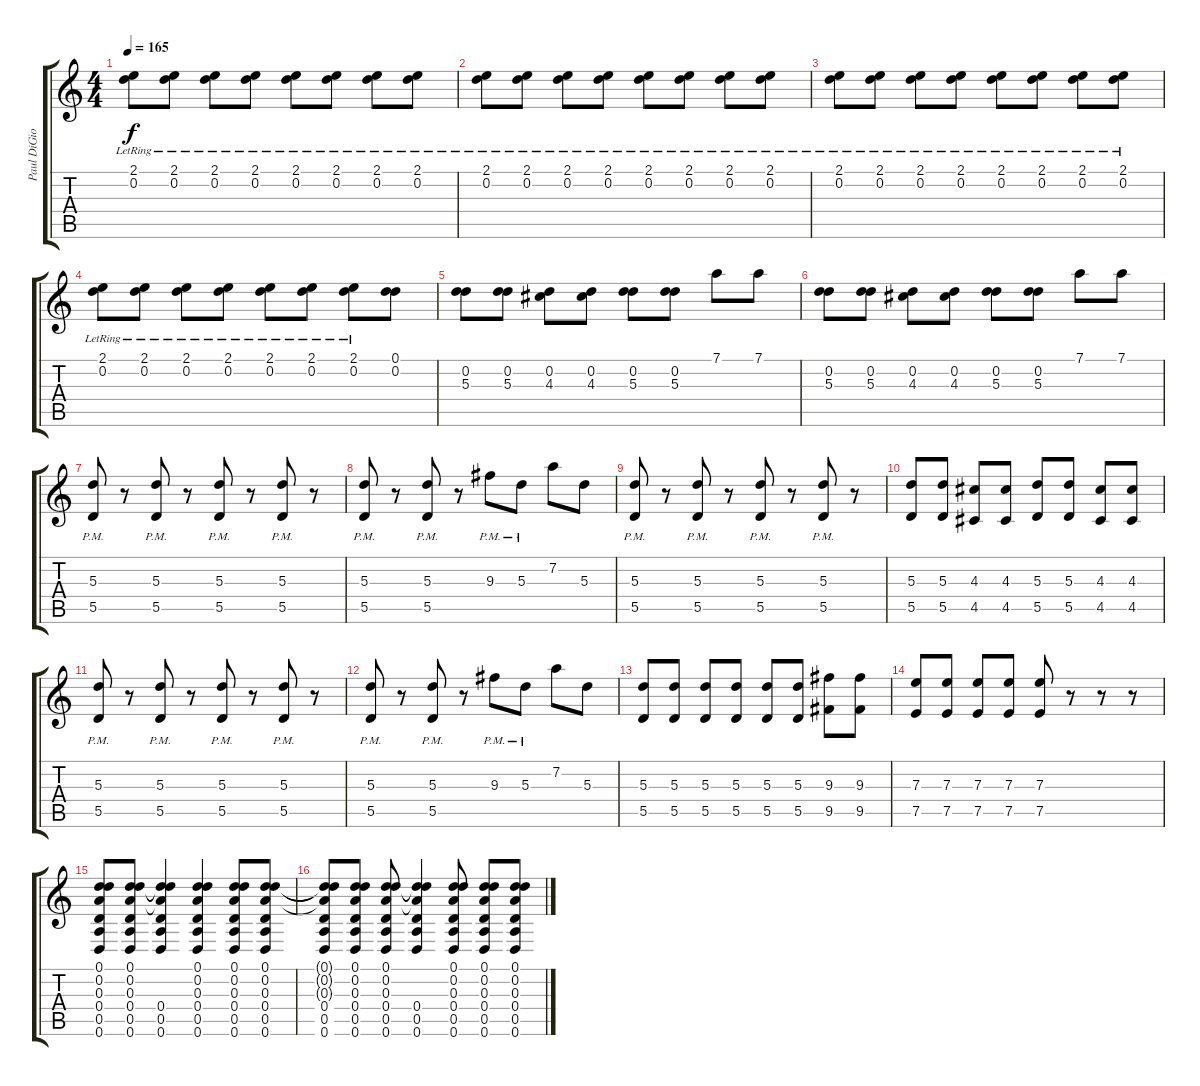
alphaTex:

\track ("Paul DiGiovanni (Lead Guitar)" "Paul DiGio") {instrument distortionguitar}
\staff {score tabs}
\tuning (D4 D4 A3 D3 A2 D2) {hide}
\ts (4 4)
\tempo 165
\clef g2
\ks c
(2.1{lr} 0.2).8{dy f} (2.1{lr} 0.2).8 (2.1{lr} 0.2).8 (2.1{lr} 0.2).8 (2.1{lr} 0.2).8 (2.1{lr} 0.2).8 (2.1{lr} 0.2).8 (2.1{lr} 0.2).8 |
(2.1{lr} 0.2{lr}).8 (2.1{lr} 0.2{lr}).8 (2.1{lr} 0.2{lr}).8 (2.1{lr} 0.2{lr}).8 (2.1{lr} 0.2{lr}).8 (2.1{lr} 0.2{lr}).8 (2.1{lr} 0.2{lr}).8 (2.1{lr} 0.2{lr}).8 |
(2.1{lr} 0.2).8 (2.1{lr} 0.2).8 (2.1{lr} 0.2).8 (2.1{lr} 0.2).8 (2.1{lr} 0.2).8 (2.1{lr} 0.2).8 (2.1{lr} 0.2).8 (2.1{lr} 0.2).8 |
(2.1{lr} 0.2{lr}).8 (2.1{lr} 0.2{lr}).8 (2.1{lr} 0.2{lr}).8 (2.1{lr} 0.2{lr}).8 (2.1{lr} 0.2{lr}).8 (2.1{lr} 0.2{lr}).8 (2.1{lr} 0.2{lr}).8 (0.1 0.2).8 |
(0.2 5.3).8 (0.2 5.3).8 (0.2 4.3).8 (0.2 4.3).8 (0.2 5.3).8 (0.2 5.3).8 7.1.8 7.1.8 |
(0.2 5.3).8 (0.2 5.3).8 (0.2 4.3).8 (0.2 4.3).8 (0.2 5.3).8 (0.2 5.3).8 7.1.8 7.1.8 |
(5.3{pm} 5.5).8 r.8 (5.3{pm} 5.5).8 r.8 (5.3{pm} 5.5).8 r.8 (5.3{pm} 5.5).8 r.8 |
(5.3{pm} 5.5).8 r.8 (5.3{pm} 5.5).8 r.8 9.3{pm}.8 5.3{pm}.8 7.2.8 5.3.8 |
(5.3{pm} 5.5).8 r.8 (5.3{pm} 5.5).8 r.8 (5.3{pm} 5.5).8 r.8 (5.3{pm} 5.5).8 r.8 |
(5.3 5.5).8 (5.3 5.5).8 (4.3 4.5).8 (4.3 4.5).8 (5.3 5.5).8 (5.3 5.5).8 (4.3 4.5).8 (4.3 4.5).8 |
(5.3{pm} 5.5).8 r.8 (5.3{pm} 5.5).8 r.8 (5.3{pm} 5.5).8 r.8 (5.3{pm} 5.5).8 r.8 |
(5.3{pm} 5.5).8 r.8 (5.3{pm} 5.5).8 r.8 9.3{pm}.8 5.3{pm}.8 7.2.8 5.3.8 |
(5.3 5.5).8 (5.3 5.5).8 (5.3 5.5).8 (5.3 5.5).8 (5.3 5.5).8 (5.3 5.5).8 (9.3 9.5).8 (9.3 9.5).8 |
(7.3 7.5).8 (7.3 7.5).8 (7.3 7.5).8 (7.3 7.5).8 (7.3 7.5).8 r.8 r.8 r.8 |
(0.1 0.2 0.3 0.4 0.5 0.6).8 (0.1 0.2 0.3 0.4 0.5 0.6).8 (0.1{t} 0.2{t} 0.3{t} 0.4 0.5 0.6).4 (0.1 0.2 0.3 0.4 0.5 0.6).4 (0.1 0.2 0.3 0.4 0.5 0.6).8 (0.1 0.2 0.3 0.4 0.5 0.6).8 |
(0.1{t} 0.2{t} 0.3{t} 0.4 0.5 0.6).8 (0.1 0.2 0.3 0.4 0.5 0.6).8 (0.1 0.2 0.3 0.4 0.5 0.6).8 (0.1{t} 0.2{t} 0.3{t} 0.4 0.5 0.6).4 (0.1 0.2 0.3 0.4 0.5 0.6).8 (0.1 0.2 0.3 0.4 0.5 0.6).8 (0.1 0.2 0.3 0.4 0.5 0.6).8
